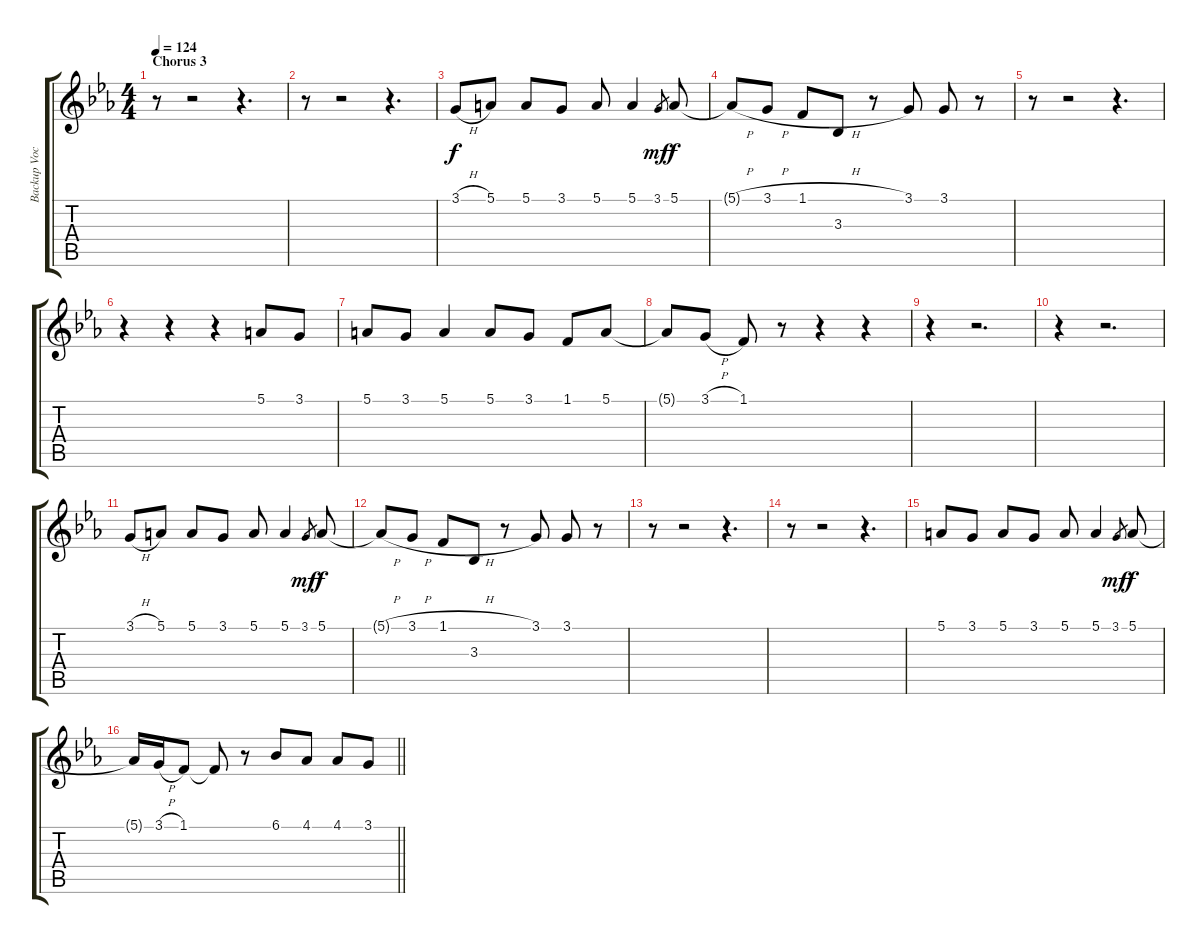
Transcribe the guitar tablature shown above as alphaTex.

\track ("Backup Vocals" "Backup Voc") {instrument trombone}
\staff {score tabs}
\tuning (E4 B3 G3 D3 A2 E2) {hide}
\ts (4 4)
\section ("" "Chorus 3")
\tempo 124
\clef g2
\ks eb
r.8{dy f} r.2 r.4{d} |
r.8 r.2 r.4{d} |
3.1{h}.8 5.1.8 5.1.8 3.1.8 5.1.8 5.1.4 3.1.8{gr dy mf} 5.1.8{dy f} |
5.1{h t}.8 3.1{h}.8 1.1{h}.8 3.3.8 r.8 3.1.8 3.1.8 r.8 |
r.8 r.2 r.4{d} |
r.4 r.4 r.4 5.1.8 3.1.8 |
5.1.8 3.1.8 5.1.4 5.1.8 3.1.8 1.1.8 5.1.8 |
5.1{t}.8 3.1{h}.8 1.1.8 r.8 r.4 r.4 |
r.4 r.2{d} |
r.4 r.2{d} |
3.1{h}.8 5.1.8 5.1.8 3.1.8 5.1.8 5.1.4 3.1.8{gr dy mf} 5.1.8{dy f} |
5.1{h t}.8 3.1{h}.8 1.1{h}.8 3.3.8 r.8 3.1.8 3.1.8 r.8 |
r.8 r.2 r.4{d} |
r.8 r.2 r.4{d} |
5.1.8 3.1.8 5.1.8 3.1.8 5.1.8 5.1.4 3.1.8{gr dy mf} 5.1.8{dy f} |
\barLineRight lightlight
5.1{t}.16 3.1{h}.16 1.1.8 1.1{t}.8 r.8 6.1.8 4.1.8 4.1.8 3.1.8
